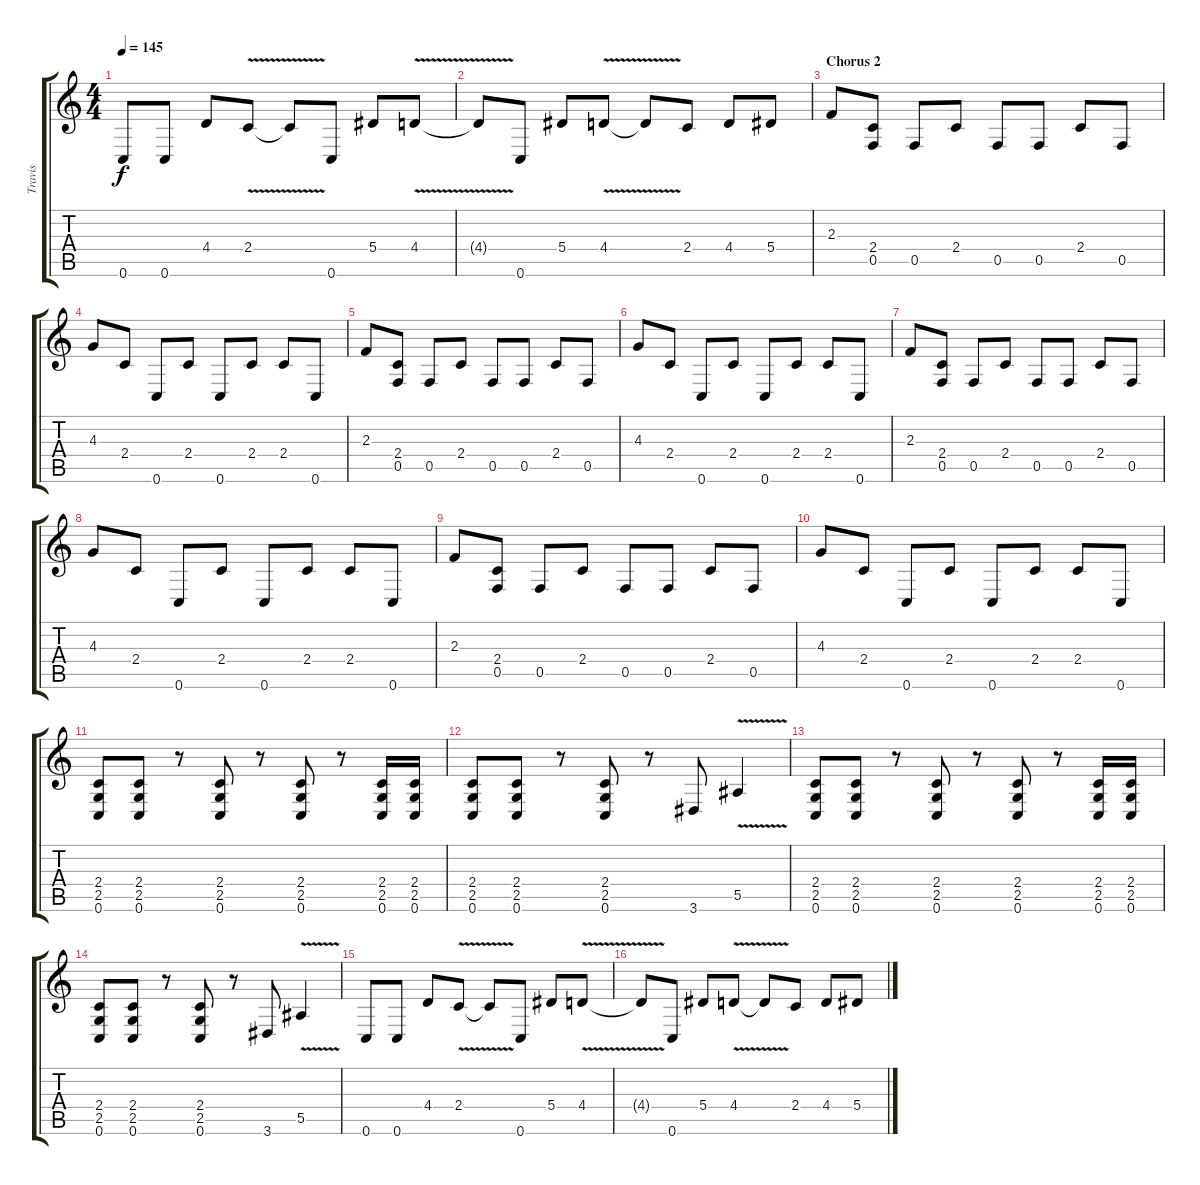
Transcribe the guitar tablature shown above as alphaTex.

\track ("Travis" "Travis") {instrument distortionguitar}
\staff {score tabs}
\tuning (C4 G3 Eb3 Bb2 F2 C2) {hide}
\ts (4 4)
\tempo 145
\clef g2
\ks c
0.6.8{dy f} 0.6.8 4.4.8 2.4{v}.8 2.4{t}.8 0.6.8 5.4.8 4.4{v}.8 |
4.4{t}.8 0.6.8 5.4.8 4.4{v}.8 4.4{t}.8 2.4.8 4.4.8 5.4.8 |
\section ("" "Chorus 2")
2.3.8 (2.4 0.5).8 0.5.8 2.4.8 0.5.8 0.5.8 2.4.8 0.5.8 |
4.3.8 2.4.8 0.6.8 2.4.8 0.6.8 2.4.8 2.4.8 0.6.8 |
2.3.8 (2.4 0.5).8 0.5.8 2.4.8 0.5.8 0.5.8 2.4.8 0.5.8 |
4.3.8 2.4.8 0.6.8 2.4.8 0.6.8 2.4.8 2.4.8 0.6.8 |
2.3.8 (2.4 0.5).8 0.5.8 2.4.8 0.5.8 0.5.8 2.4.8 0.5.8 |
4.3.8 2.4.8 0.6.8 2.4.8 0.6.8 2.4.8 2.4.8 0.6.8 |
2.3.8 (2.4 0.5).8 0.5.8 2.4.8 0.5.8 0.5.8 2.4.8 0.5.8 |
4.3.8 2.4.8 0.6.8 2.4.8 0.6.8 2.4.8 2.4.8 0.6.8 |
(2.4 2.5 0.6).8 (2.4 2.5 0.6).8 r.8 (2.4 2.5 0.6).8 r.8 (2.4 2.5 0.6).8 r.8 (2.4 2.5 0.6).16 (2.4 2.5 0.6).16 |
(2.4 2.5 0.6).8 (2.4 2.5 0.6).8 r.8 (2.4 2.5 0.6).8 r.8 3.6.8 5.5{v}.4 |
(2.4 2.5 0.6).8 (2.4 2.5 0.6).8 r.8 (2.4 2.5 0.6).8 r.8 (2.4 2.5 0.6).8 r.8 (2.4 2.5 0.6).16 (2.4 2.5 0.6).16 |
(2.4 2.5 0.6).8 (2.4 2.5 0.6).8 r.8 (2.4 2.5 0.6).8 r.8 3.6.8 5.5{v}.4 |
0.6.8 0.6.8 4.4.8 2.4{v}.8 2.4{t}.8 0.6.8 5.4.8 4.4{v}.8 |
4.4{t}.8 0.6.8 5.4.8 4.4{v}.8 4.4{t}.8 2.4.8 4.4.8 5.4.8
